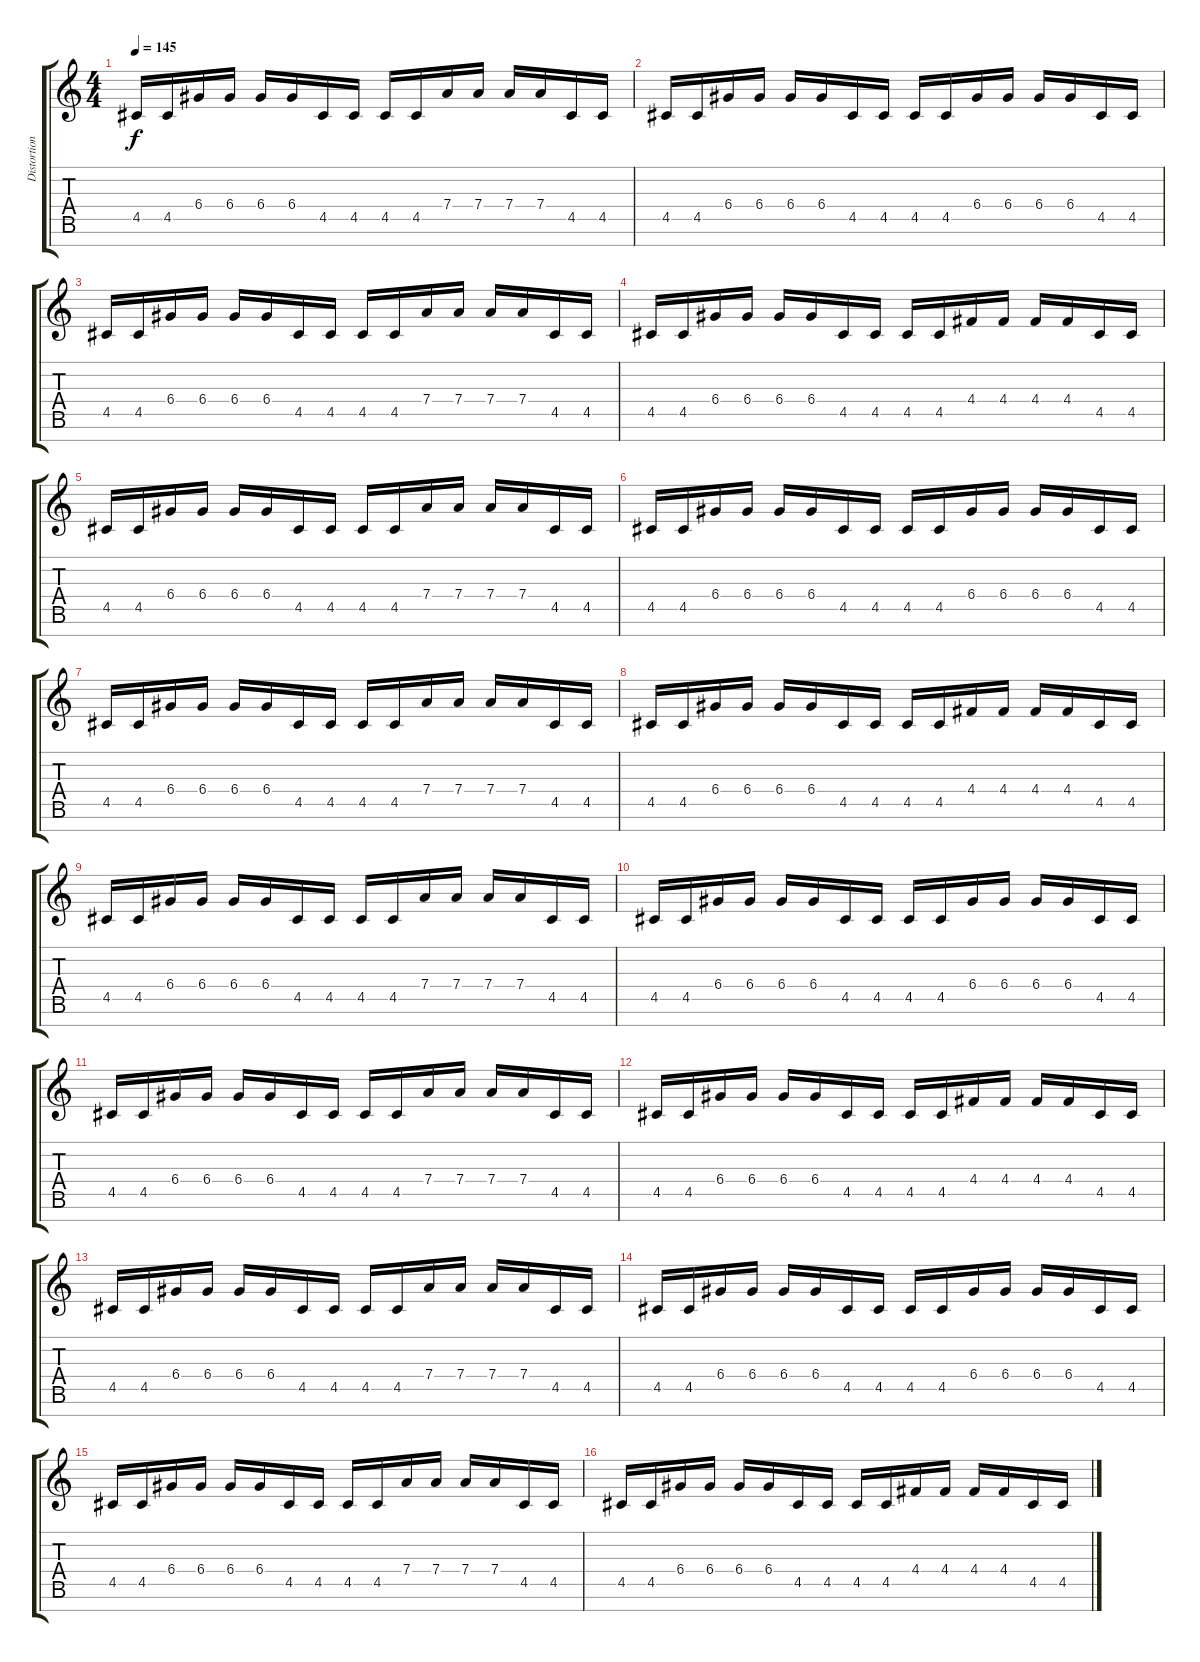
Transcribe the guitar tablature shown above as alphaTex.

\track ("Distortion Guitar 2" "Distortion") {instrument distortionguitar}
\staff {score tabs}
\tuning (E4 B3 G3 D3 A2 E2 B1) {hide}
\ts (4 4)
\tempo 145
\clef g2
\ks c
4.5.16{dy f} 4.5.16 6.4.16 6.4.16 6.4.16 6.4.16 4.5.16 4.5.16 4.5.16 4.5.16 7.4.16 7.4.16 7.4.16 7.4.16 4.5.16 4.5.16 |
4.5.16 4.5.16 6.4.16 6.4.16 6.4.16 6.4.16 4.5.16 4.5.16 4.5.16 4.5.16 6.4.16 6.4.16 6.4.16 6.4.16 4.5.16 4.5.16 |
4.5.16 4.5.16 6.4.16 6.4.16 6.4.16 6.4.16 4.5.16 4.5.16 4.5.16 4.5.16 7.4.16 7.4.16 7.4.16 7.4.16 4.5.16 4.5.16 |
4.5.16 4.5.16 6.4.16 6.4.16 6.4.16 6.4.16 4.5.16 4.5.16 4.5.16 4.5.16 4.4.16 4.4.16 4.4.16 4.4.16 4.5.16 4.5.16 |
4.5.16 4.5.16 6.4.16 6.4.16 6.4.16 6.4.16 4.5.16 4.5.16 4.5.16 4.5.16 7.4.16 7.4.16 7.4.16 7.4.16 4.5.16 4.5.16 |
4.5.16 4.5.16 6.4.16 6.4.16 6.4.16 6.4.16 4.5.16 4.5.16 4.5.16 4.5.16 6.4.16 6.4.16 6.4.16 6.4.16 4.5.16 4.5.16 |
4.5.16 4.5.16 6.4.16 6.4.16 6.4.16 6.4.16 4.5.16 4.5.16 4.5.16 4.5.16 7.4.16 7.4.16 7.4.16 7.4.16 4.5.16 4.5.16 |
4.5.16 4.5.16 6.4.16 6.4.16 6.4.16 6.4.16 4.5.16 4.5.16 4.5.16 4.5.16 4.4.16 4.4.16 4.4.16 4.4.16 4.5.16 4.5.16 |
4.5.16 4.5.16 6.4.16 6.4.16 6.4.16 6.4.16 4.5.16 4.5.16 4.5.16 4.5.16 7.4.16 7.4.16 7.4.16 7.4.16 4.5.16 4.5.16 |
4.5.16 4.5.16 6.4.16 6.4.16 6.4.16 6.4.16 4.5.16 4.5.16 4.5.16 4.5.16 6.4.16 6.4.16 6.4.16 6.4.16 4.5.16 4.5.16 |
4.5.16 4.5.16 6.4.16 6.4.16 6.4.16 6.4.16 4.5.16 4.5.16 4.5.16 4.5.16 7.4.16 7.4.16 7.4.16 7.4.16 4.5.16 4.5.16 |
4.5.16 4.5.16 6.4.16 6.4.16 6.4.16 6.4.16 4.5.16 4.5.16 4.5.16 4.5.16 4.4.16 4.4.16 4.4.16 4.4.16 4.5.16 4.5.16 |
4.5.16 4.5.16 6.4.16 6.4.16 6.4.16 6.4.16 4.5.16 4.5.16 4.5.16 4.5.16 7.4.16 7.4.16 7.4.16 7.4.16 4.5.16 4.5.16 |
4.5.16 4.5.16 6.4.16 6.4.16 6.4.16 6.4.16 4.5.16 4.5.16 4.5.16 4.5.16 6.4.16 6.4.16 6.4.16 6.4.16 4.5.16 4.5.16 |
4.5.16 4.5.16 6.4.16 6.4.16 6.4.16 6.4.16 4.5.16 4.5.16 4.5.16 4.5.16 7.4.16 7.4.16 7.4.16 7.4.16 4.5.16 4.5.16 |
4.5.16 4.5.16 6.4.16 6.4.16 6.4.16 6.4.16 4.5.16 4.5.16 4.5.16 4.5.16 4.4.16 4.4.16 4.4.16 4.4.16 4.5.16 4.5.16
